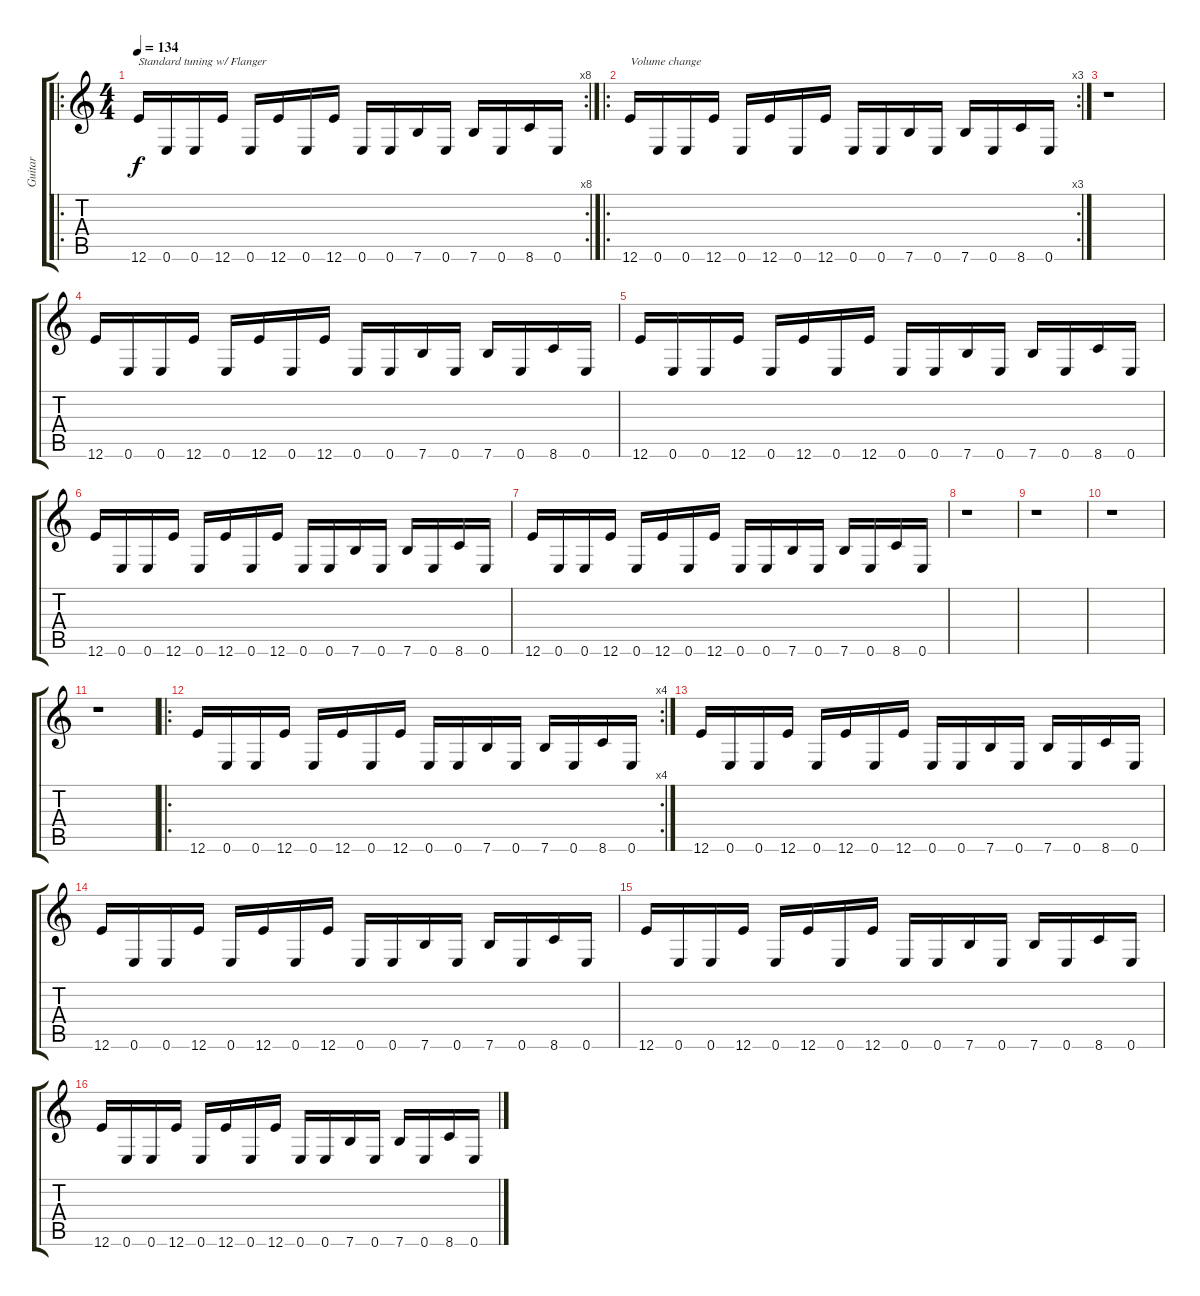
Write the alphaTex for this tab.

\track ("Guitar" "Guitar") {instrument distortionguitar}
\staff {score tabs}
\tuning (E4 B3 G3 D3 A2 E2) {hide}
\ro
\rc 8
\ts (4 4)
\tempo 134
\clef g2
\ks c
12.6.16{txt "Standard tuning w/ Flanger" dy f volume 5 instrument distortionguitar} 0.6.16 0.6.16 12.6.16 0.6.16 12.6.16 0.6.16 12.6.16 0.6.16 0.6.16 7.6.16 0.6.16 7.6.16 0.6.16 8.6.16 0.6.16 |
\ro
\rc 3
12.6.16{txt "Volume change" volume 10} 0.6.16 0.6.16 12.6.16 0.6.16 12.6.16 0.6.16 12.6.16 0.6.16 0.6.16 7.6.16 0.6.16 7.6.16 0.6.16 8.6.16 0.6.16 |
r.1 |
12.6.16 0.6.16 0.6.16 12.6.16 0.6.16 12.6.16 0.6.16 12.6.16 0.6.16 0.6.16 7.6.16 0.6.16 7.6.16 0.6.16 8.6.16 0.6.16 |
12.6.16 0.6.16 0.6.16 12.6.16 0.6.16 12.6.16 0.6.16 12.6.16 0.6.16 0.6.16 7.6.16 0.6.16 7.6.16 0.6.16 8.6.16 0.6.16 |
12.6.16 0.6.16 0.6.16 12.6.16 0.6.16 12.6.16 0.6.16 12.6.16 0.6.16 0.6.16 7.6.16 0.6.16 7.6.16 0.6.16 8.6.16 0.6.16 |
12.6.16 0.6.16 0.6.16 12.6.16 0.6.16 12.6.16 0.6.16 12.6.16 0.6.16 0.6.16 7.6.16 0.6.16 7.6.16 0.6.16 8.6.16 0.6.16 |
r.1 |
r.1 |
r.1 |
r.1 |
\ro
\rc 4
12.6.16 0.6.16 0.6.16 12.6.16 0.6.16 12.6.16 0.6.16 12.6.16 0.6.16 0.6.16 7.6.16 0.6.16 7.6.16 0.6.16 8.6.16 0.6.16 |
12.6.16 0.6.16 0.6.16 12.6.16 0.6.16 12.6.16 0.6.16 12.6.16 0.6.16 0.6.16 7.6.16 0.6.16 7.6.16 0.6.16 8.6.16 0.6.16 |
12.6.16 0.6.16 0.6.16 12.6.16 0.6.16 12.6.16 0.6.16 12.6.16 0.6.16 0.6.16 7.6.16 0.6.16 7.6.16 0.6.16 8.6.16 0.6.16 |
12.6.16 0.6.16 0.6.16 12.6.16 0.6.16 12.6.16 0.6.16 12.6.16 0.6.16 0.6.16 7.6.16 0.6.16 7.6.16 0.6.16 8.6.16 0.6.16 |
12.6.16 0.6.16 0.6.16 12.6.16 0.6.16 12.6.16 0.6.16 12.6.16 0.6.16 0.6.16 7.6.16 0.6.16 7.6.16 0.6.16 8.6.16 0.6.16
